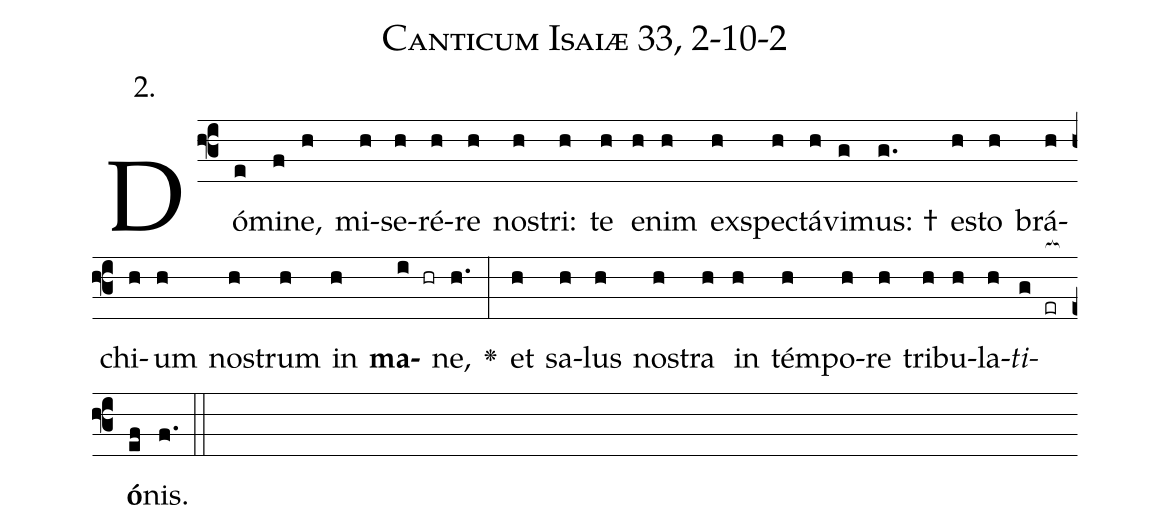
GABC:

name: Canticum Isaiæ 33, 2-10-2;
annotation: 2.;
%%
(f3)Dó(e)mi(f)ne,(h) mi(h)se(h)ré(h)re(h) no(h)stri:(h) te(h) e(h)nim(h) ex(h)spe(h)ctá(h)vi(g)mus: †(g.) e(h)sto(h) brá(h)chi(h)um(h) no(h)strum(h) in(h) <b>ma</b>(i hr)ne,(h.) <v>\greheightstar</v>(:) et(h) sa(h)lus(h) no(h)stra(h) in(h) tém(h)po(h)re(h) tri(h)bu(h)la(h)<i>ti</i>(g er[ocb:1{])<b>ó</b>(ef[ocb:0}])nis.(f.) (::)


%E(h) u(h) o(h) u(g) a(ef) e.(f.) (::)
